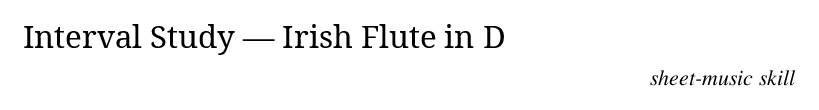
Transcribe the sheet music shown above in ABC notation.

X:1
T:Interval Study — Irish Flute in D
C:sheet-music skill
M:4/4
L:1/4
Q:1/4=66
K:D
(de)(fg)|(ab)(c'd')|(d'e')(f'g')|(a'b')(c''d'')|
(d'd)(c'b)|(ag)(fe)|(d'a)(B f)|(d4)|]
